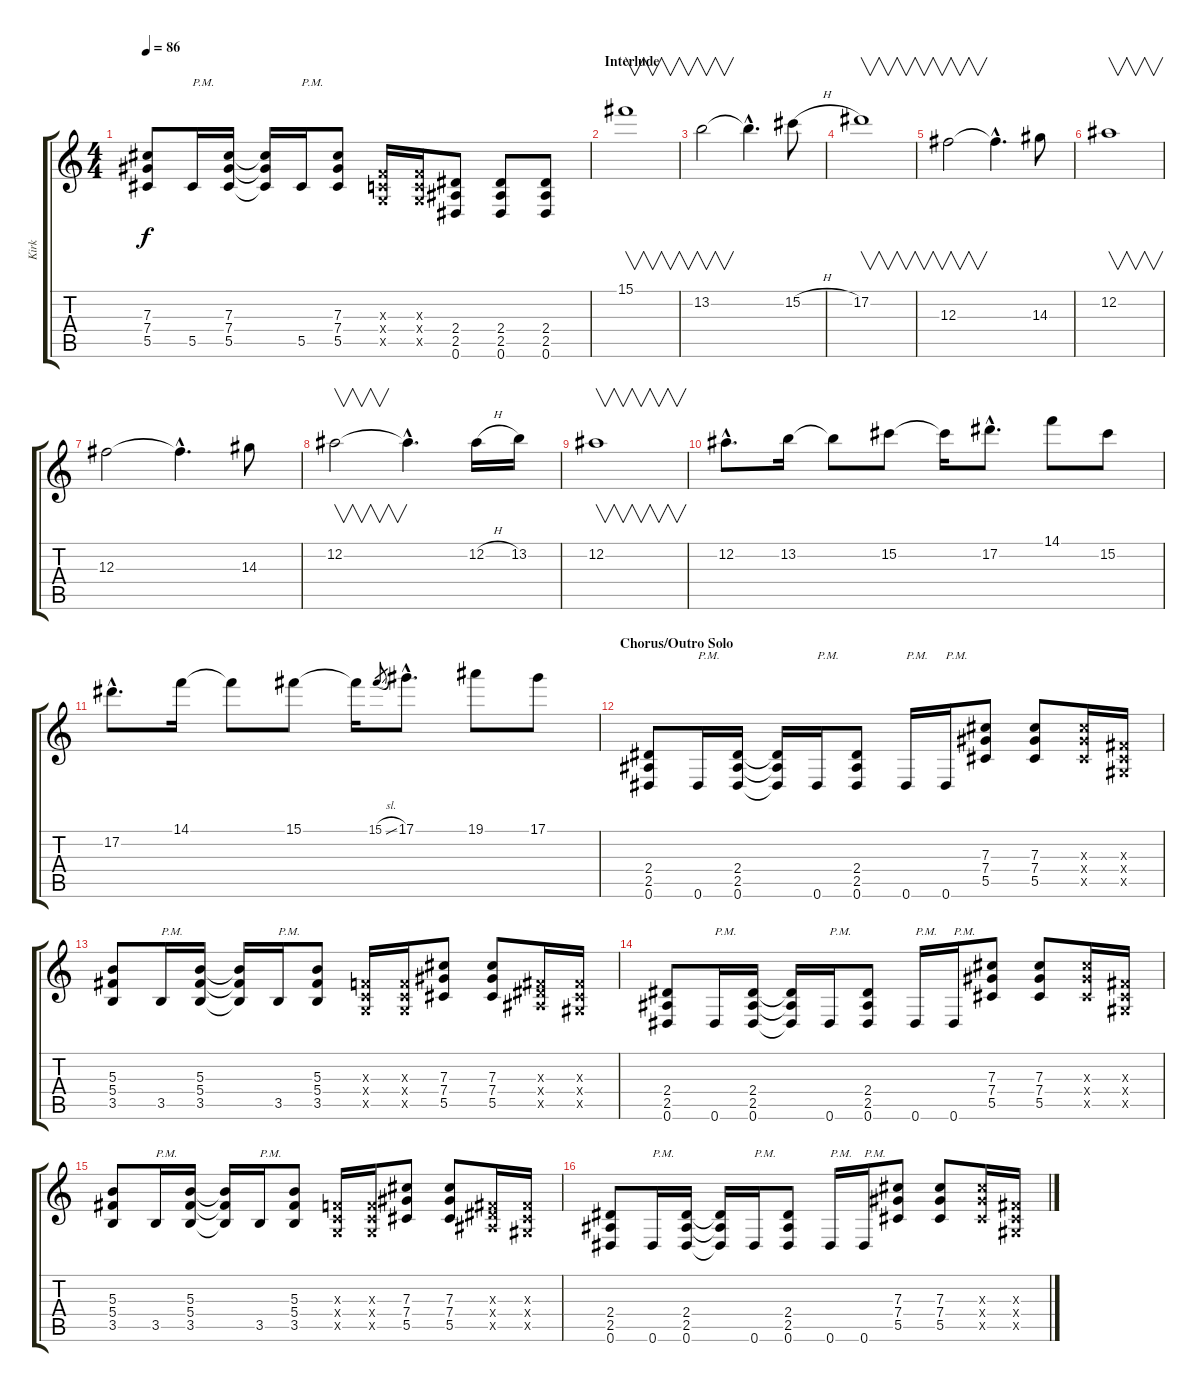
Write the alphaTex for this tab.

\track ("Kirk" "Kirk") {instrument overdrivenguitar}
\staff {score tabs}
\tuning (Eb4 Bb3 Gb3 Db3 Ab2 Eb2) {hide}
\ts (4 4)
\tempo 86
\clef g2
\ks c
(7.3 7.4 5.5).8{dy f} 5.5.16{txt "P.M."} (7.3 7.4 5.5).16 (7.3{t} 7.4{t} 5.5{t}).16 5.5.16{txt "P.M."} (7.3 7.4 5.5).8 (-1.3{x} -1.4{x} -1.5{x}).16 (-1.3{x} -1.4{x} -1.5{x}).16 (2.4 2.5 0.6).8 (2.4 2.5 0.6).8 (2.4 2.5 0.6).8 |
\section ("" "Interlude")
15.1.1{v} |
13.2.2{v} 13.2{hac t}.4{d} 15.2{h}.8 |
17.2.1{v} |
12.3.2{v} 12.3{hac t}.4{d} 14.3.8 |
12.2.1{v} |
12.3.2 12.3{hac t}.4{d} 14.3.8 |
12.2.2{v} 12.2{hac t}.4{d} 12.2{h}.16 13.2.16 |
12.2.1{v} |
12.2{hac}.8{d} 13.2.16 13.2{t}.8 15.2.8 15.2{t}.16 17.2{hac}.8{d} 14.1.8 15.2.8 |
17.2{hac}.8{d} 14.1.16 14.1{t}.8 15.1.8 15.1{t}.16 15.1{sl}.8{gr} 17.1{hac}.8{d} 19.1.8 17.1.8 |
\section ("" "Chorus/Outro Solo")
(2.4 2.5 0.6).8 0.6.16{txt "P.M."} (2.4 2.5 0.6).16 (2.4{t} 2.5{t} 0.6{t}).16 0.6.16{txt "P.M."} (2.4 2.5 0.6).8 0.6.16{txt "P.M."} 0.6.16{txt "P.M."} (7.3 7.4 5.5).8 (7.3 7.4 5.5).8 (7.3{x} 7.4{x} 5.5{x}).16 (0.3{x} 0.4{x} 0.5{x}).16 |
(5.3 5.4 3.5).8 3.5.16{txt "P.M."} (5.3 5.4 3.5).16 (5.3{t} 5.4{t} 3.5{t}).16 3.5.16{txt "P.M."} (5.3 5.4 3.5).8 (-1.3{x} -1.4{x} -1.5{x}).16 (-1.3{x} -1.4{x} -1.5{x}).16 (7.3 7.4 5.5).8 (7.3 7.4 5.5).8 (0.3{x} 2.4{x} 2.5{x}).16 (0.3{x} 0.4{x} 0.5{x}).16 |
(2.4 2.5 0.6).8 0.6.16{txt "P.M."} (2.4 2.5 0.6).16 (2.4{t} 2.5{t} 0.6{t}).16 0.6.16{txt "P.M."} (2.4 2.5 0.6).8 0.6.16{txt "P.M."} 0.6.16{txt "P.M."} (7.3 7.4 5.5).8 (7.3 7.4 5.5).8 (7.3{x} 7.4{x} 5.5{x}).16 (0.3{x} 0.4{x} 0.5{x}).16 |
(5.3 5.4 3.5).8 3.5.16{txt "P.M."} (5.3 5.4 3.5).16 (5.3{t} 5.4{t} 3.5{t}).16 3.5.16{txt "P.M."} (5.3 5.4 3.5).8 (-1.3{x} -1.4{x} -1.5{x}).16 (-1.3{x} -1.4{x} -1.5{x}).16 (7.3 7.4 5.5).8 (7.3 7.4 5.5).8 (0.3{x} 2.4{x} 2.5{x}).16 (0.3{x} 0.4{x} 0.5{x}).16 |
(2.4 2.5 0.6).8 0.6.16{txt "P.M."} (2.4 2.5 0.6).16 (2.4{t} 2.5{t} 0.6{t}).16 0.6.16{txt "P.M."} (2.4 2.5 0.6).8 0.6.16{txt "P.M."} 0.6.16{txt "P.M."} (7.3 7.4 5.5).8 (7.3 7.4 5.5).8 (7.3{x} 7.4{x} 5.5{x}).16 (0.3{x} 0.4{x} 0.5{x}).16
